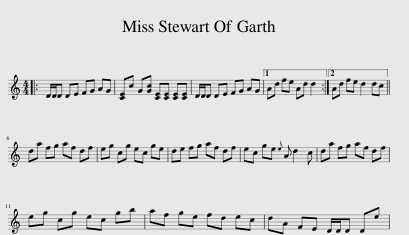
X:1
L:1/8
M:4/4
I:linebreak $
K:C
V:1 treble
V:1
|: D/D/D DE FG AG | [CE]c G[Gc] [CE][CE] [CE][CE] | D/D/D DE FG AG |1 Ad fe Ad d2 :|2 Ad fe d2 dc ||$ %5
 da fg af df | eg cg ec ge | de fg af df | ec ge{e} A d2 c | da fg af df |$ %10
 eg cg ec gb | af ge fd ec | dA FE D/D/D De | %13
